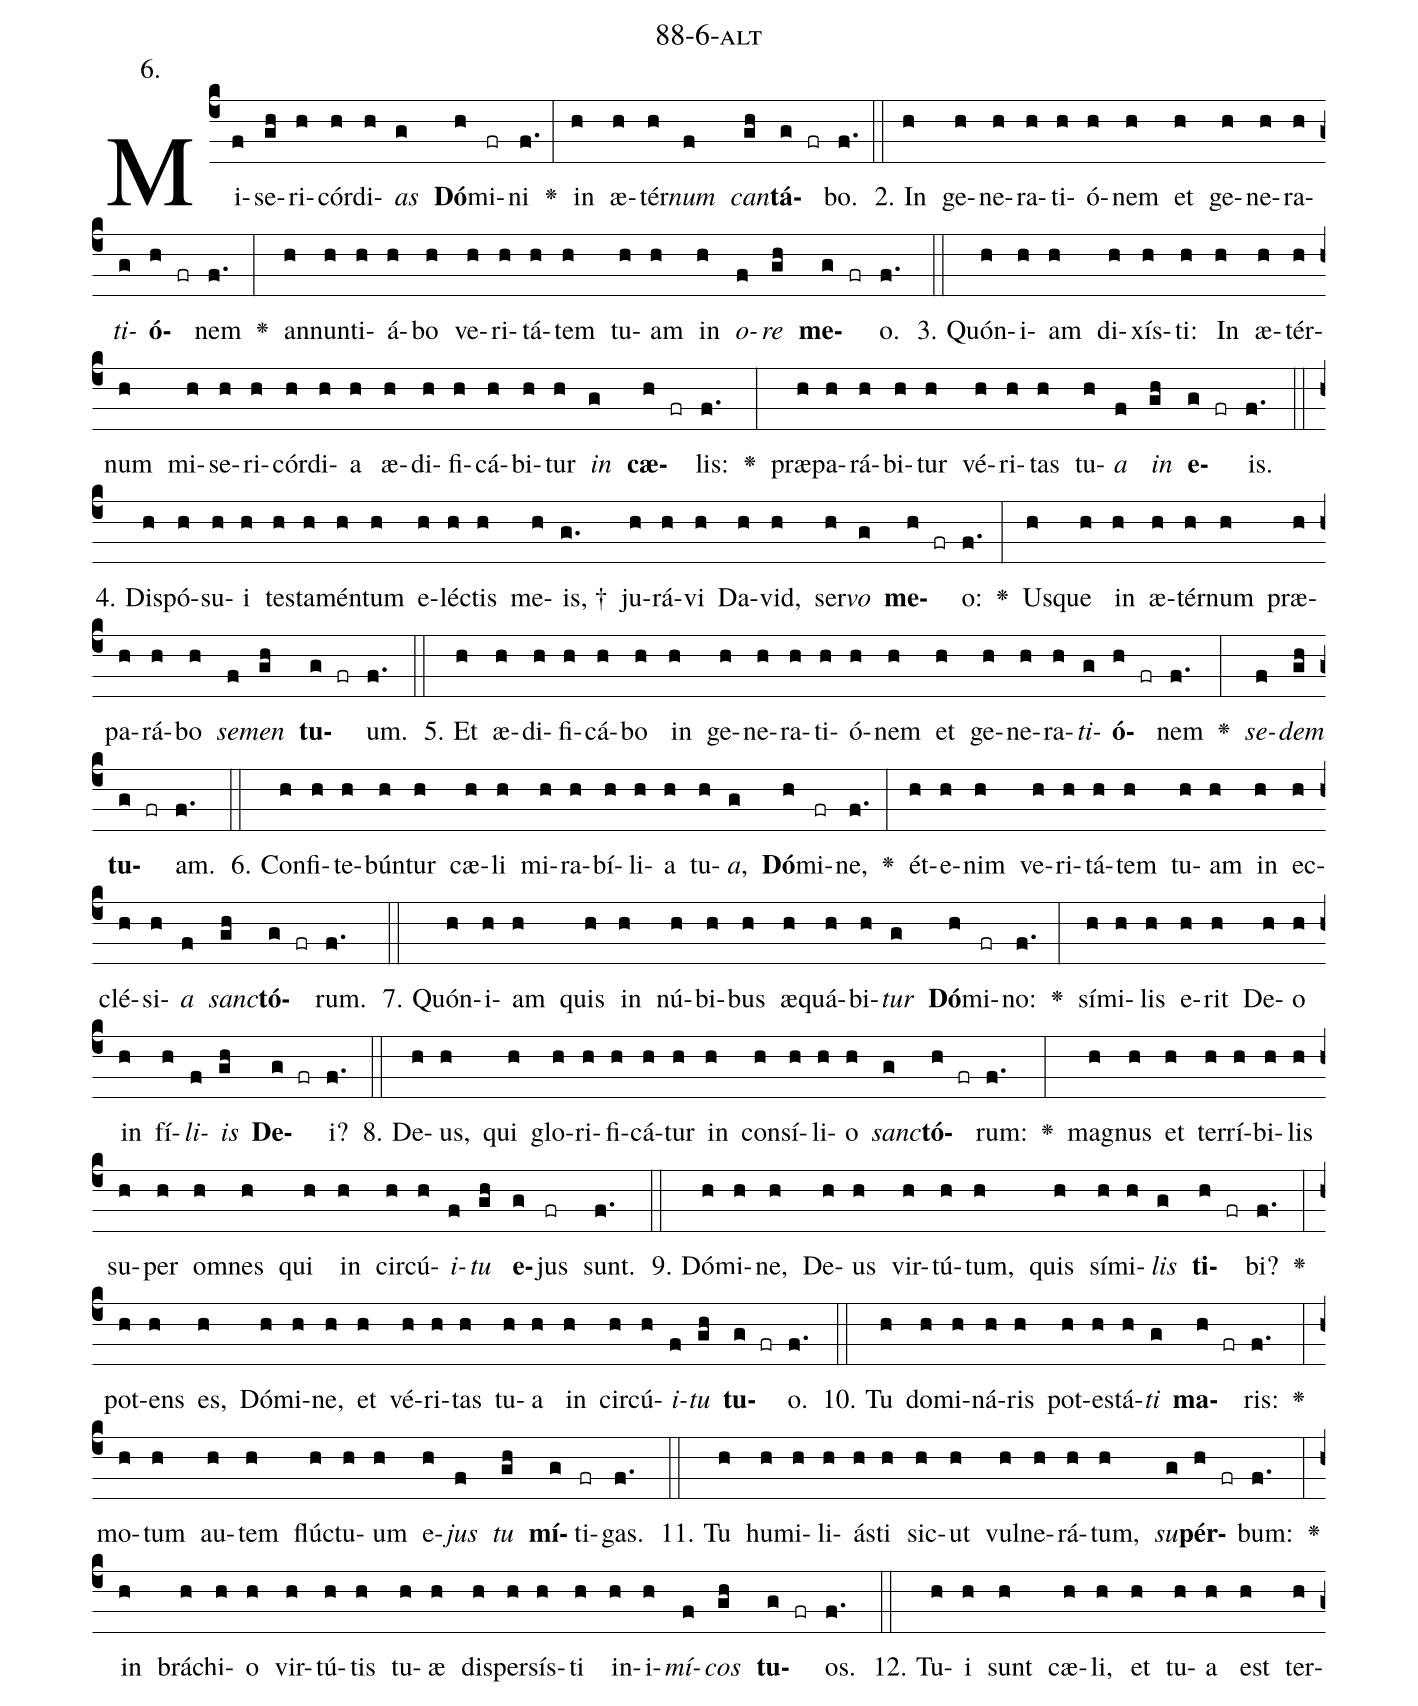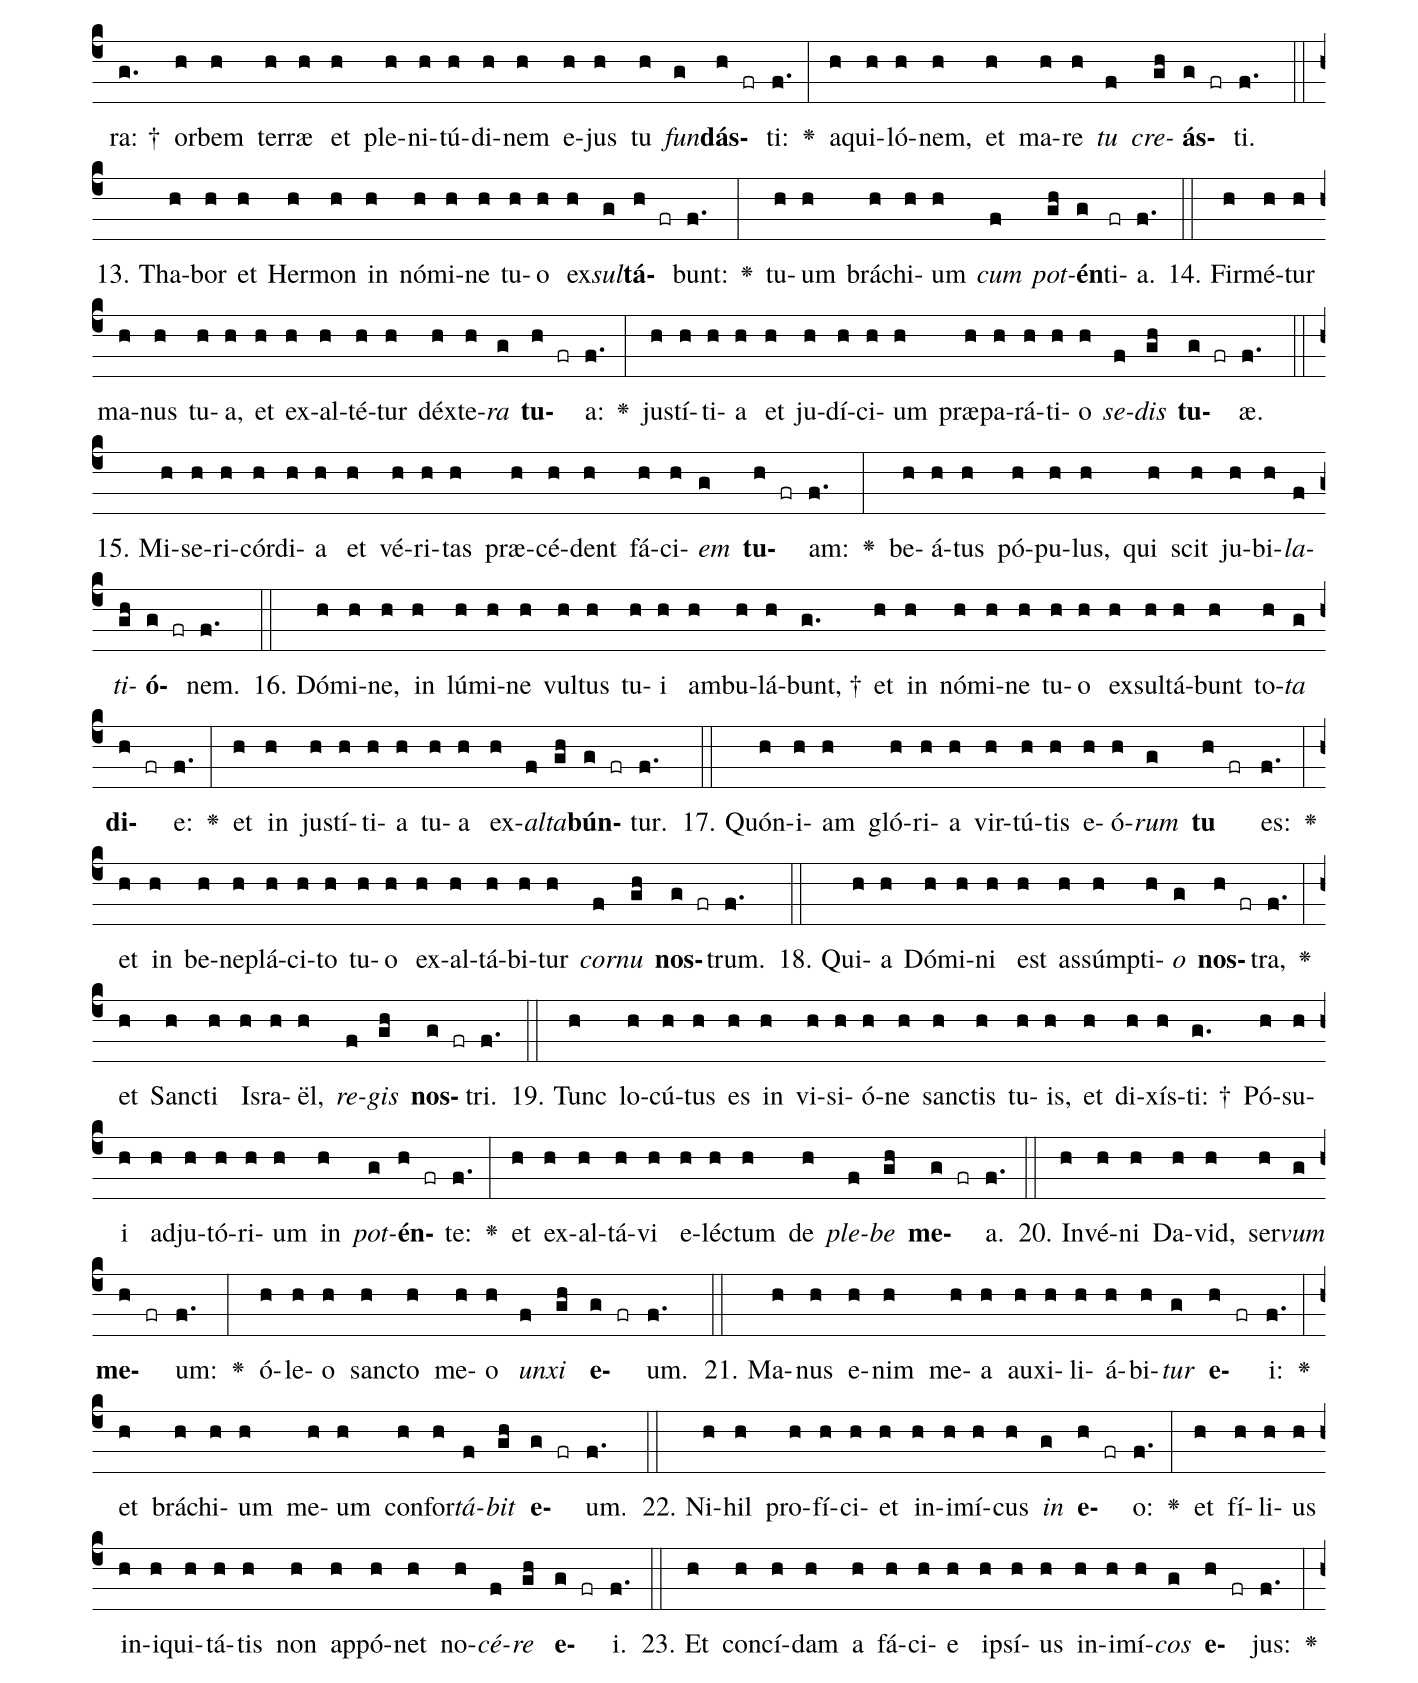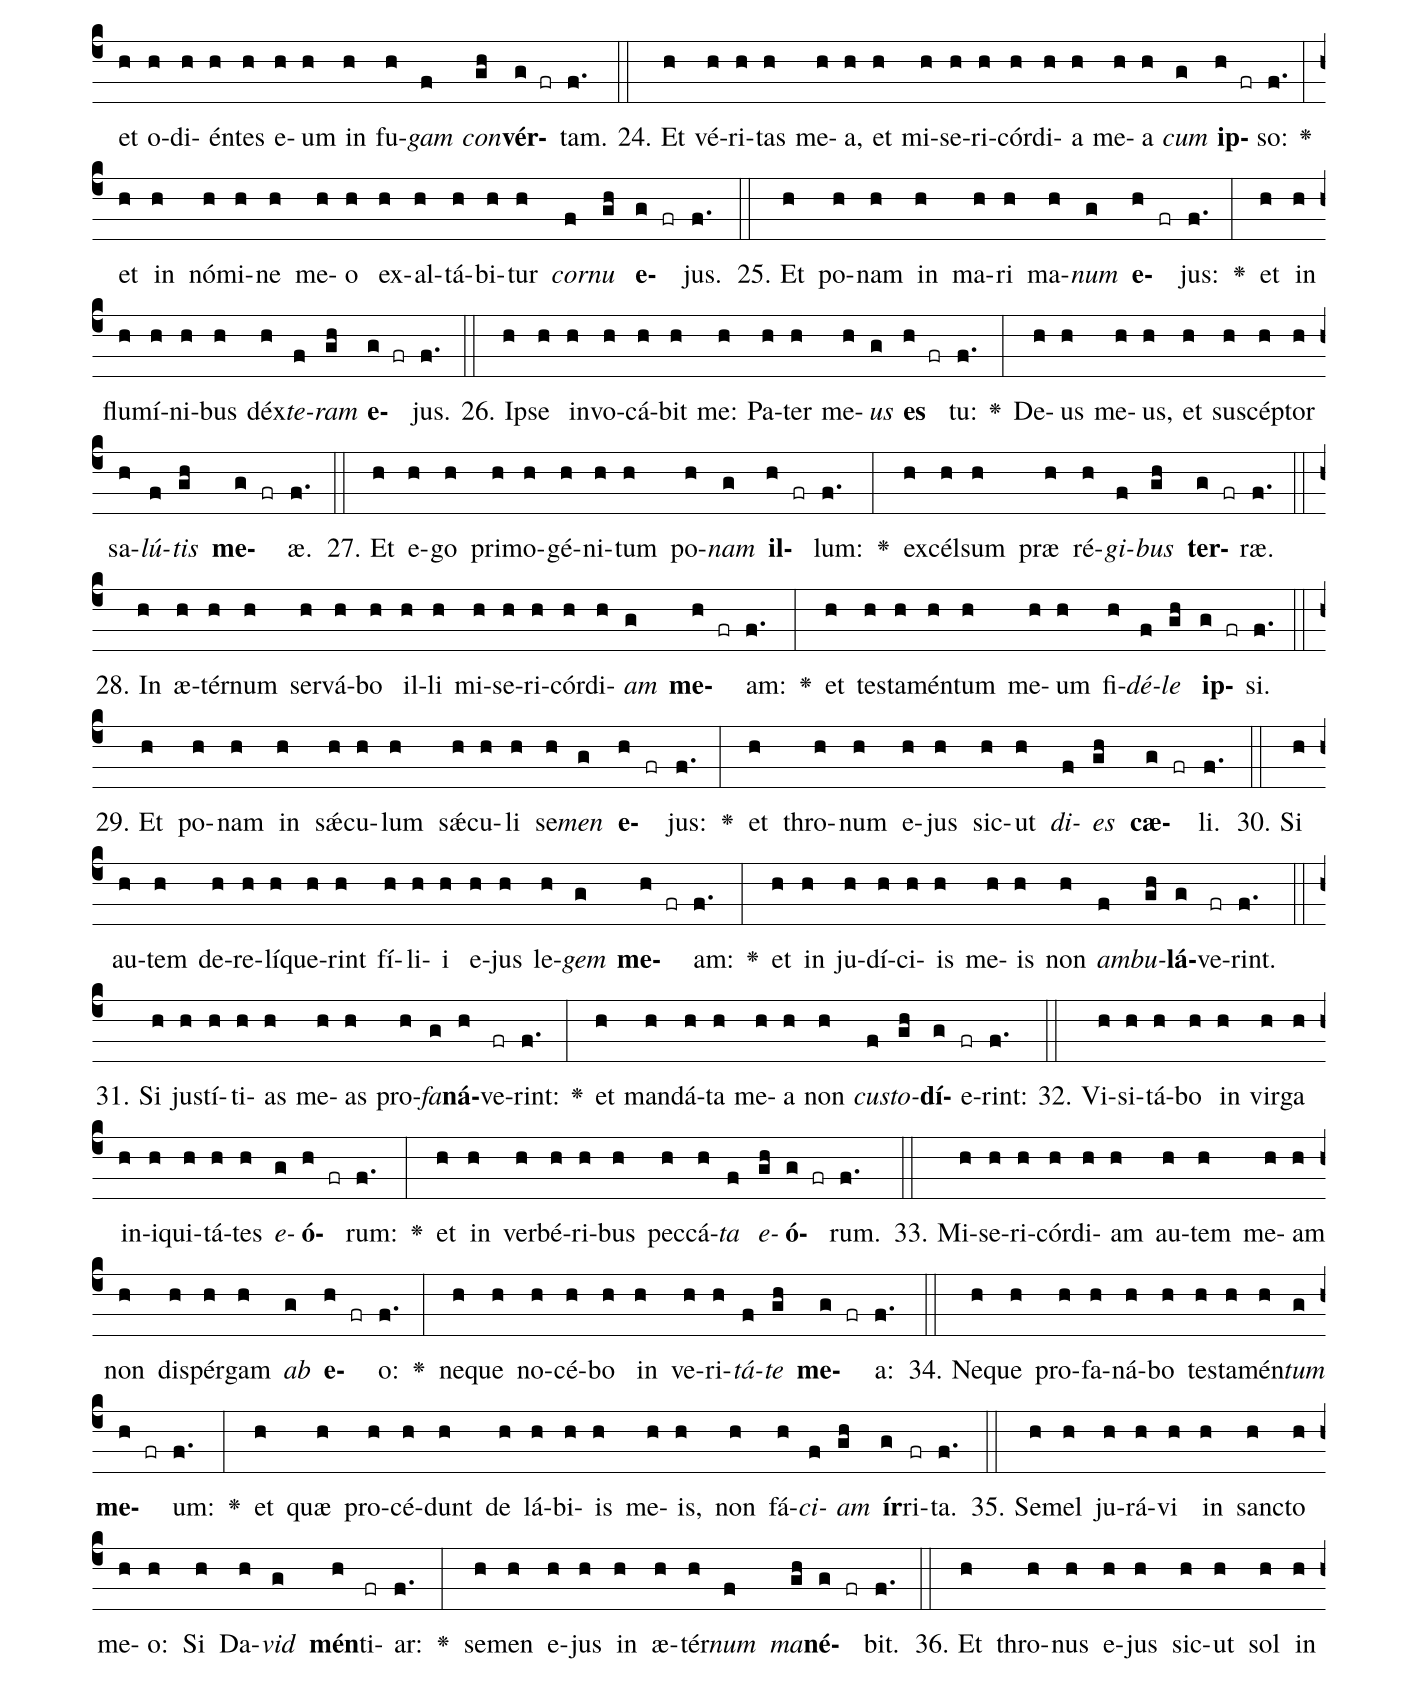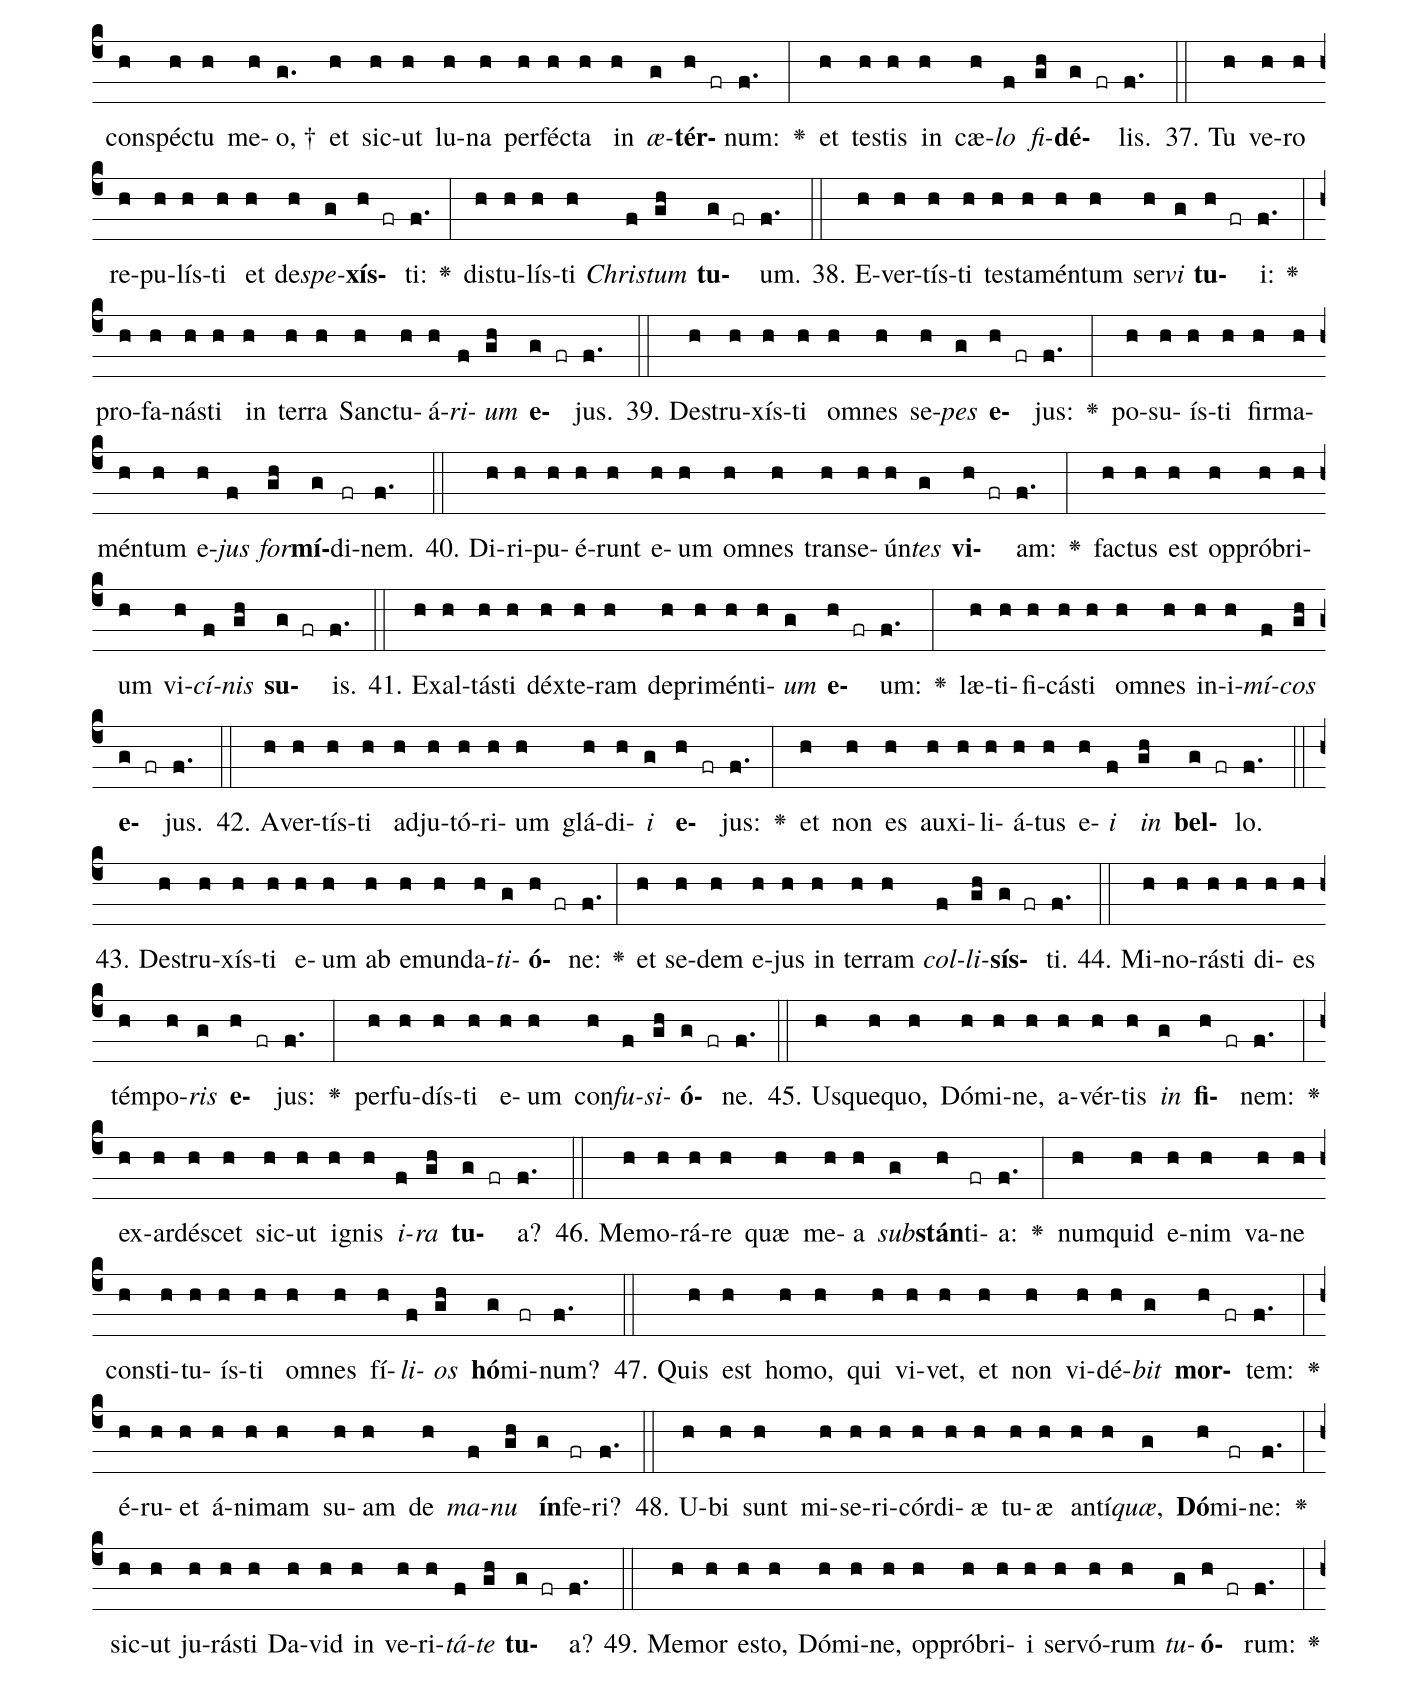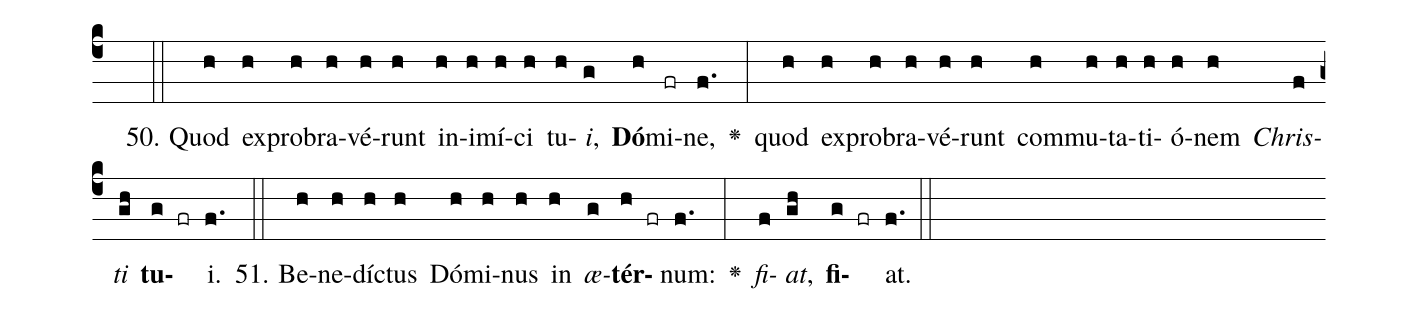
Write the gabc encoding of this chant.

name: 88-6-alt;
annotation: 6.;
%%
(c4)Mi(f)se(gh)ri(h)cór(h)di(h)<i>as</i>(g) <b>Dó</b>(h)mi(fr)ni(f.) <v>\greheightstar</v>(:) in(h) æ(h)tér(h)<i>num</i>(f) <i>can</i>(gh)<b>tá</b>(g fr)bo.(f.) (::)
2. In(h) ge(h)ne(h)ra(h)ti(h)ó(h)nem(h) et(h) ge(h)ne(h)ra(h)<i>ti</i>(g)<b>ó</b>(h fr)nem(f.) <v>\greheightstar</v>(:) an(h)nun(h)ti(h)á(h)bo(h) ve(h)ri(h)tá(h)tem(h) tu(h)am(h) in(h) <i>o</i>(f)<i>re</i>(gh) <b>me</b>(g fr)o.(f.) (::)
3. Quón(h)i(h)am(h) di(h)xís(h)ti:(h) In(h) æ(h)tér(h)num(h) mi(h)se(h)ri(h)cór(h)di(h)a(h) æ(h)di(h)fi(h)cá(h)bi(h)tur(h) <i>in</i>(g) <b>cæ</b>(h fr)lis:(f.) <v>\greheightstar</v>(:) præ(h)pa(h)rá(h)bi(h)tur(h) vé(h)ri(h)tas(h) tu(h)<i>a</i>(f) <i>in</i>(gh) <b>e</b>(g fr)is.(f.) (::)
4. Dis(h)pó(h)su(h)i(h) tes(h)ta(h)mén(h)tum(h) e(h)léc(h)tis(h) me(h)is, †(g.) ju(h)rá(h)vi(h) Da(h)vid,(h) ser(h)<i>vo</i>(g) <b>me</b>(h fr)o:(f.) <v>\greheightstar</v>(:) Us(h)que(h) in(h) æ(h)tér(h)num(h) præ(h)pa(h)rá(h)bo(h) <i>se</i>(f)<i>men</i>(gh) <b>tu</b>(g fr)um.(f.) (::)
5. Et(h) æ(h)di(h)fi(h)cá(h)bo(h) in(h) ge(h)ne(h)ra(h)ti(h)ó(h)nem(h) et(h) ge(h)ne(h)ra(h)<i>ti</i>(g)<b>ó</b>(h fr)nem(f.) <v>\greheightstar</v>(:) <i>se</i>(f)<i>dem</i>(gh) <b>tu</b>(g fr)am.(f.) (::)
6. Con(h)fi(h)te(h)bún(h)tur(h) cæ(h)li(h) mi(h)ra(h)bí(h)li(h)a(h) tu(h)<i>a</i>,(g) <b>Dó</b>(h)mi(fr)ne,(f.) <v>\greheightstar</v>(:) ét(h)e(h)nim(h) ve(h)ri(h)tá(h)tem(h) tu(h)am(h) in(h) ec(h)clé(h)si(h)<i>a</i>(f) <i>sanc</i>(gh)<b>tó</b>(g fr)rum.(f.) (::)
7. Quón(h)i(h)am(h) quis(h) in(h) nú(h)bi(h)bus(h) æ(h)quá(h)bi(h)<i>tur</i>(g) <b>Dó</b>(h)mi(fr)no:(f.) <v>\greheightstar</v>(:) sí(h)mi(h)lis(h) e(h)rit(h) De(h)o(h) in(h) fí(h)<i>li</i>(f)<i>is</i>(gh) <b>De</b>(g fr)i?(f.) (::)
8. De(h)us,(h) qui(h) glo(h)ri(h)fi(h)cá(h)tur(h) in(h) con(h)sí(h)li(h)o(h) <i>sanc</i>(g)<b>tó</b>(h fr)rum:(f.) <v>\greheightstar</v>(:) ma(h)gnus(h) et(h) ter(h)rí(h)bi(h)lis(h) su(h)per(h) om(h)nes(h) qui(h) in(h) cir(h)cú(h)<i>i</i>(f)<i>tu</i>(gh) <b>e</b>(g)jus(fr) sunt.(f.) (::)
9. Dó(h)mi(h)ne,(h) De(h)us(h) vir(h)tú(h)tum,(h) quis(h) sí(h)mi(h)<i>lis</i>(g) <b>ti</b>(h fr)bi?(f.) <v>\greheightstar</v>(:) pot(h)ens(h) es,(h) Dó(h)mi(h)ne,(h) et(h) vé(h)ri(h)tas(h) tu(h)a(h) in(h) cir(h)cú(h)<i>i</i>(f)<i>tu</i>(gh) <b>tu</b>(g fr)o.(f.) (::)
10. Tu(h) do(h)mi(h)ná(h)ris(h) pot(h)es(h)tá(h)<i>ti</i>(g) <b>ma</b>(h fr)ris:(f.) <v>\greheightstar</v>(:) mo(h)tum(h) au(h)tem(h) flúc(h)tu(h)um(h) e(h)<i>jus</i>(f) <i>tu</i>(gh) <b>mí</b>(g)ti(fr)gas.(f.) (::)
11. Tu(h) hu(h)mi(h)li(h)ás(h)ti(h) sic(h)ut(h) vul(h)ne(h)rá(h)tum,(h) <i>su</i>(g)<b>pér</b>(h fr)bum:(f.) <v>\greheightstar</v>(:) in(h) brá(h)chi(h)o(h) vir(h)tú(h)tis(h) tu(h)æ(h) di(h)sper(h)sís(h)ti(h) in(h)i(h)<i>mí</i>(f)<i>cos</i>(gh) <b>tu</b>(g fr)os.(f.) (::)
12. Tu(h)i(h) sunt(h) cæ(h)li,(h) et(h) tu(h)a(h) est(h) ter(h)ra: †(g.) or(h)bem(h) ter(h)ræ(h) et(h) ple(h)ni(h)tú(h)di(h)nem(h) e(h)jus(h) tu(h) <i>fun</i>(g)<b>dás</b>(h fr)ti:(f.) <v>\greheightstar</v>(:) a(h)qui(h)ló(h)nem,(h) et(h) ma(h)re(h) <i>tu</i>(f) <i>cre</i>(gh)<b>ás</b>(g fr)ti.(f.) (::)
13. Tha(h)bor(h) et(h) Her(h)mon(h) in(h) nó(h)mi(h)ne(h) tu(h)o(h) ex(h)<i>sul</i>(g)<b>tá</b>(h fr)bunt:(f.) <v>\greheightstar</v>(:) tu(h)um(h) brá(h)chi(h)um(h) <i>cum</i>(f) <i>pot</i>(gh)<b>én</b>(g)ti(fr)a.(f.) (::)
14. Fir(h)mé(h)tur(h) ma(h)nus(h) tu(h)a,(h) et(h) ex(h)al(h)té(h)tur(h) déx(h)te(h)<i>ra</i>(g) <b>tu</b>(h fr)a:(f.) <v>\greheightstar</v>(:) jus(h)tí(h)ti(h)a(h) et(h) ju(h)dí(h)ci(h)um(h) præ(h)pa(h)rá(h)ti(h)o(h) <i>se</i>(f)<i>dis</i>(gh) <b>tu</b>(g fr)æ.(f.) (::)
15. Mi(h)se(h)ri(h)cór(h)di(h)a(h) et(h) vé(h)ri(h)tas(h) præ(h)cé(h)dent(h) fá(h)ci(h)<i>em</i>(g) <b>tu</b>(h fr)am:(f.) <v>\greheightstar</v>(:) be(h)á(h)tus(h) pó(h)pu(h)lus,(h) qui(h) scit(h) ju(h)bi(h)<i>la</i>(f)<i>ti</i>(gh)<b>ó</b>(g fr)nem.(f.) (::)
16. Dó(h)mi(h)ne,(h) in(h) lú(h)mi(h)ne(h) vul(h)tus(h) tu(h)i(h) am(h)bu(h)lá(h)bunt, †(g.) et(h) in(h) nó(h)mi(h)ne(h) tu(h)o(h) ex(h)sul(h)tá(h)bunt(h) to(h)<i>ta</i>(g) <b>di</b>(h fr)e:(f.) <v>\greheightstar</v>(:) et(h) in(h) jus(h)tí(h)ti(h)a(h) tu(h)a(h) ex(h)<i>al</i>(f)<i>ta</i>(gh)<b>bún</b>(g fr)tur.(f.) (::)
17. Quón(h)i(h)am(h) gló(h)ri(h)a(h) vir(h)tú(h)tis(h) e(h)ó(h)<i>rum</i>(g) <b>tu</b>(h fr) es:(f.) <v>\greheightstar</v>(:) et(h) in(h) be(h)ne(h)plá(h)ci(h)to(h) tu(h)o(h) ex(h)al(h)tá(h)bi(h)tur(h) <i>cor</i>(f)<i>nu</i>(gh) <b>nos</b>(g fr)trum.(f.) (::)
18. Qui(h)a(h) Dó(h)mi(h)ni(h) est(h) as(h)súmp(h)ti(h)<i>o</i>(g) <b>nos</b>(h fr)tra,(f.) <v>\greheightstar</v>(:) et(h) Sanc(h)ti(h) Is(h)ra(h)ël,(h) <i>re</i>(f)<i>gis</i>(gh) <b>nos</b>(g fr)tri.(f.) (::)
19. Tunc(h) lo(h)cú(h)tus(h) es(h) in(h) vi(h)si(h)ó(h)ne(h) sanc(h)tis(h) tu(h)is,(h) et(h) di(h)xís(h)ti: †(g.) Pó(h)su(h)i(h) ad(h)ju(h)tó(h)ri(h)um(h) in(h) <i>pot</i>(g)<b>én</b>(h fr)te:(f.) <v>\greheightstar</v>(:) et(h) ex(h)al(h)tá(h)vi(h) e(h)léc(h)tum(h) de(h) <i>ple</i>(f)<i>be</i>(gh) <b>me</b>(g fr)a.(f.) (::)
20. In(h)vé(h)ni(h) Da(h)vid,(h) ser(h)<i>vum</i>(g) <b>me</b>(h fr)um:(f.) <v>\greheightstar</v>(:) ó(h)le(h)o(h) sanc(h)to(h) me(h)o(h) <i>un</i>(f)<i>xi</i>(gh) <b>e</b>(g fr)um.(f.) (::)
21. Ma(h)nus(h) e(h)nim(h) me(h)a(h) au(h)xi(h)li(h)á(h)bi(h)<i>tur</i>(g) <b>e</b>(h fr)i:(f.) <v>\greheightstar</v>(:) et(h) brá(h)chi(h)um(h) me(h)um(h) con(h)for(h)<i>tá</i>(f)<i>bit</i>(gh) <b>e</b>(g fr)um.(f.) (::)
22. Ni(h)hil(h) pro(h)fí(h)ci(h)et(h) in(h)i(h)mí(h)cus(h) <i>in</i>(g) <b>e</b>(h fr)o:(f.) <v>\greheightstar</v>(:) et(h) fí(h)li(h)us(h) in(h)i(h)qui(h)tá(h)tis(h) non(h) ap(h)pó(h)net(h) no(h)<i>cé</i>(f)<i>re</i>(gh) <b>e</b>(g fr)i.(f.) (::)
23. Et(h) con(h)cí(h)dam(h) a(h) fá(h)ci(h)e(h) ip(h)sí(h)us(h) in(h)i(h)mí(h)<i>cos</i>(g) <b>e</b>(h fr)jus:(f.) <v>\greheightstar</v>(:) et(h) o(h)di(h)én(h)tes(h) e(h)um(h) in(h) fu(h)<i>gam</i>(f) <i>con</i>(gh)<b>vér</b>(g fr)tam.(f.) (::)
24. Et(h) vé(h)ri(h)tas(h) me(h)a,(h) et(h) mi(h)se(h)ri(h)cór(h)di(h)a(h) me(h)a(h) <i>cum</i>(g) <b>ip</b>(h fr)so:(f.) <v>\greheightstar</v>(:) et(h) in(h) nó(h)mi(h)ne(h) me(h)o(h) ex(h)al(h)tá(h)bi(h)tur(h) <i>cor</i>(f)<i>nu</i>(gh) <b>e</b>(g fr)jus.(f.) (::)
25. Et(h) po(h)nam(h) in(h) ma(h)ri(h) ma(h)<i>num</i>(g) <b>e</b>(h fr)jus:(f.) <v>\greheightstar</v>(:) et(h) in(h) flu(h)mí(h)ni(h)bus(h) déx(h)<i>te</i>(f)<i>ram</i>(gh) <b>e</b>(g fr)jus.(f.) (::)
26. Ip(h)se(h) in(h)vo(h)cá(h)bit(h) me:(h) Pa(h)ter(h) me(h)<i>us</i>(g) <b>es</b>(h fr) tu:(f.) <v>\greheightstar</v>(:) De(h)us(h) me(h)us,(h) et(h) su(h)scép(h)tor(h) sa(h)<i>lú</i>(f)<i>tis</i>(gh) <b>me</b>(g fr)æ.(f.) (::)
27. Et(h) e(h)go(h) pri(h)mo(h)gé(h)ni(h)tum(h) po(h)<i>nam</i>(g) <b>il</b>(h fr)lum:(f.) <v>\greheightstar</v>(:) ex(h)cél(h)sum(h) præ(h) ré(h)<i>gi</i>(f)<i>bus</i>(gh) <b>ter</b>(g fr)ræ.(f.) (::)
28. In(h) æ(h)tér(h)num(h) ser(h)vá(h)bo(h) il(h)li(h) mi(h)se(h)ri(h)cór(h)di(h)<i>am</i>(g) <b>me</b>(h fr)am:(f.) <v>\greheightstar</v>(:) et(h) tes(h)ta(h)mén(h)tum(h) me(h)um(h) fi(h)<i>dé</i>(f)<i>le</i>(gh) <b>ip</b>(g fr)si.(f.) (::)
29. Et(h) po(h)nam(h) in(h) sǽ(h)cu(h)lum(h) sǽ(h)cu(h)li(h) se(h)<i>men</i>(g) <b>e</b>(h fr)jus:(f.) <v>\greheightstar</v>(:) et(h) thro(h)num(h) e(h)jus(h) sic(h)ut(h) <i>di</i>(f)<i>es</i>(gh) <b>cæ</b>(g fr)li.(f.) (::)
30. Si(h) au(h)tem(h) de(h)re(h)lí(h)que(h)rint(h) fí(h)li(h)i(h) e(h)jus(h) le(h)<i>gem</i>(g) <b>me</b>(h fr)am:(f.) <v>\greheightstar</v>(:) et(h) in(h) ju(h)dí(h)ci(h)is(h) me(h)is(h) non(h) <i>am</i>(f)<i>bu</i>(gh)<b>lá</b>(g)ve(fr)rint.(f.) (::)
31. Si(h) jus(h)tí(h)ti(h)as(h) me(h)as(h) pro(h)<i>fa</i>(g)<b>ná</b>(h)ve(fr)rint:(f.) <v>\greheightstar</v>(:) et(h) man(h)dá(h)ta(h) me(h)a(h) non(h) <i>cus</i>(f)<i>to</i>(gh)<b>dí</b>(g)e(fr)rint:(f.) (::)
32. Vi(h)si(h)tá(h)bo(h) in(h) vir(h)ga(h) in(h)i(h)qui(h)tá(h)tes(h) <i>e</i>(g)<b>ó</b>(h fr)rum:(f.) <v>\greheightstar</v>(:) et(h) in(h) ver(h)bé(h)ri(h)bus(h) pec(h)cá(h)<i>ta</i>(f) <i>e</i>(gh)<b>ó</b>(g fr)rum.(f.) (::)
33. Mi(h)se(h)ri(h)cór(h)di(h)am(h) au(h)tem(h) me(h)am(h) non(h) di(h)spér(h)gam(h) <i>ab</i>(g) <b>e</b>(h fr)o:(f.) <v>\greheightstar</v>(:) ne(h)que(h) no(h)cé(h)bo(h) in(h) ve(h)ri(h)<i>tá</i>(f)<i>te</i>(gh) <b>me</b>(g fr)a:(f.) (::)
34. Ne(h)que(h) pro(h)fa(h)ná(h)bo(h) tes(h)ta(h)mén(h)<i>tum</i>(g) <b>me</b>(h fr)um:(f.) <v>\greheightstar</v>(:) et(h) quæ(h) pro(h)cé(h)dunt(h) de(h) lá(h)bi(h)is(h) me(h)is,(h) non(h) fá(h)<i>ci</i>(f)<i>am</i>(gh) <b>ír</b>(g)ri(fr)ta.(f.) (::)
35. Se(h)mel(h) ju(h)rá(h)vi(h) in(h) sanc(h)to(h) me(h)o:(h) Si(h) Da(h)<i>vid</i>(g) <b>mén</b>(h)ti(fr)ar:(f.) <v>\greheightstar</v>(:) se(h)men(h) e(h)jus(h) in(h) æ(h)tér(h)<i>num</i>(f) <i>ma</i>(gh)<b>né</b>(g fr)bit.(f.) (::)
36. Et(h) thro(h)nus(h) e(h)jus(h) sic(h)ut(h) sol(h) in(h) con(h)spéc(h)tu(h) me(h)o, †(g.) et(h) sic(h)ut(h) lu(h)na(h) per(h)féc(h)ta(h) in(h) <i>æ</i>(g)<b>tér</b>(h fr)num:(f.) <v>\greheightstar</v>(:) et(h) tes(h)tis(h) in(h) cæ(h)<i>lo</i>(f) <i>fi</i>(gh)<b>dé</b>(g fr)lis.(f.) (::)
37. Tu(h) ve(h)ro(h) re(h)pu(h)lís(h)ti(h) et(h) de(h)<i>spe</i>(g)<b>xís</b>(h fr)ti:(f.) <v>\greheightstar</v>(:) dis(h)tu(h)lís(h)ti(h) <i>Chris</i>(f)<i>tum</i>(gh) <b>tu</b>(g fr)um.(f.) (::)
38. E(h)ver(h)tís(h)ti(h) tes(h)ta(h)mén(h)tum(h) ser(h)<i>vi</i>(g) <b>tu</b>(h fr)i:(f.) <v>\greheightstar</v>(:) pro(h)fa(h)nás(h)ti(h) in(h) ter(h)ra(h) Sanc(h)tu(h)á(h)<i>ri</i>(f)<i>um</i>(gh) <b>e</b>(g fr)jus.(f.) (::)
39. De(h)stru(h)xís(h)ti(h) om(h)nes(h) se(h)<i>pes</i>(g) <b>e</b>(h fr)jus:(f.) <v>\greheightstar</v>(:) po(h)su(h)ís(h)ti(h) fir(h)ma(h)mén(h)tum(h) e(h)<i>jus</i>(f) <i>for</i>(gh)<b>mí</b>(g)di(fr)nem.(f.) (::)
40. Di(h)ri(h)pu(h)é(h)runt(h) e(h)um(h) om(h)nes(h) trans(h)e(h)ún(h)<i>tes</i>(g) <b>vi</b>(h fr)am:(f.) <v>\greheightstar</v>(:) fac(h)tus(h) est(h) op(h)pró(h)bri(h)um(h) vi(h)<i>cí</i>(f)<i>nis</i>(gh) <b>su</b>(g fr)is.(f.) (::)
41. Ex(h)al(h)tás(h)ti(h) déx(h)te(h)ram(h) de(h)pri(h)mén(h)ti(h)<i>um</i>(g) <b>e</b>(h fr)um:(f.) <v>\greheightstar</v>(:) læ(h)ti(h)fi(h)cás(h)ti(h) om(h)nes(h) in(h)i(h)<i>mí</i>(f)<i>cos</i>(gh) <b>e</b>(g fr)jus.(f.) (::)
42. A(h)ver(h)tís(h)ti(h) ad(h)ju(h)tó(h)ri(h)um(h) glá(h)di(h)<i>i</i>(g) <b>e</b>(h fr)jus:(f.) <v>\greheightstar</v>(:) et(h) non(h) es(h) au(h)xi(h)li(h)á(h)tus(h) e(h)<i>i</i>(f) <i>in</i>(gh) <b>bel</b>(g fr)lo.(f.) (::)
43. De(h)stru(h)xís(h)ti(h) e(h)um(h) ab(h) e(h)mun(h)da(h)<i>ti</i>(g)<b>ó</b>(h fr)ne:(f.) <v>\greheightstar</v>(:) et(h) se(h)dem(h) e(h)jus(h) in(h) ter(h)ram(h) <i>col</i>(f)<i>li</i>(gh)<b>sís</b>(g fr)ti.(f.) (::)
44. Mi(h)no(h)rás(h)ti(h) di(h)es(h) tém(h)po(h)<i>ris</i>(g) <b>e</b>(h fr)jus:(f.) <v>\greheightstar</v>(:) per(h)fu(h)dís(h)ti(h) e(h)um(h) con(h)<i>fu</i>(f)<i>si</i>(gh)<b>ó</b>(g fr)ne.(f.) (::)
45. Us(h)que(h)quo,(h) Dó(h)mi(h)ne,(h) a(h)vér(h)tis(h) <i>in</i>(g) <b>fi</b>(h fr)nem:(f.) <v>\greheightstar</v>(:) ex(h)ar(h)dé(h)scet(h) sic(h)ut(h) i(h)gnis(h) <i>i</i>(f)<i>ra</i>(gh) <b>tu</b>(g fr)a?(f.) (::)
46. Me(h)mo(h)rá(h)re(h) quæ(h) me(h)a(h) <i>sub</i>(g)<b>stán</b>(h)ti(fr)a:(f.) <v>\greheightstar</v>(:) num(h)quid(h) e(h)nim(h) va(h)ne(h) con(h)sti(h)tu(h)ís(h)ti(h) om(h)nes(h) fí(h)<i>li</i>(f)<i>os</i>(gh) <b>hó</b>(g)mi(fr)num?(f.) (::)
47. Quis(h) est(h) ho(h)mo,(h) qui(h) vi(h)vet,(h) et(h) non(h) vi(h)dé(h)<i>bit</i>(g) <b>mor</b>(h fr)tem:(f.) <v>\greheightstar</v>(:) é(h)ru(h)et(h) á(h)ni(h)mam(h) su(h)am(h) de(h) <i>ma</i>(f)<i>nu</i>(gh) <b>ín</b>(g)fe(fr)ri?(f.) (::)
48. U(h)bi(h) sunt(h) mi(h)se(h)ri(h)cór(h)di(h)æ(h) tu(h)æ(h) an(h)tí(h)<i>quæ</i>,(g) <b>Dó</b>(h)mi(fr)ne:(f.) <v>\greheightstar</v>(:) sic(h)ut(h) ju(h)rás(h)ti(h) Da(h)vid(h) in(h) ve(h)ri(h)<i>tá</i>(f)<i>te</i>(gh) <b>tu</b>(g fr)a?(f.) (::)
49. Me(h)mor(h) es(h)to,(h) Dó(h)mi(h)ne,(h) op(h)pró(h)bri(h)i(h) ser(h)vó(h)rum(h) <i>tu</i>(g)<b>ó</b>(h fr)rum:(f.) <v>\greheightstar</v>(:)  (::)
50. Quod(h) ex(h)pro(h)bra(h)vé(h)runt(h) in(h)i(h)mí(h)ci(h) tu(h)<i>i</i>,(g) <b>Dó</b>(h)mi(fr)ne,(f.) <v>\greheightstar</v>(:) quod(h) ex(h)pro(h)bra(h)vé(h)runt(h) com(h)mu(h)ta(h)ti(h)ó(h)nem(h) <i>Chris</i>(f)<i>ti</i>(gh) <b>tu</b>(g fr)i.(f.) (::)
51. Be(h)ne(h)díc(h)tus(h) Dó(h)mi(h)nus(h) in(h) <i>æ</i>(g)<b>tér</b>(h fr)num:(f.) <v>\greheightstar</v>(:) <i>fi</i>(f)<i>at</i>,(gh) <b>fi</b>(g fr)at.(f.) (::)
